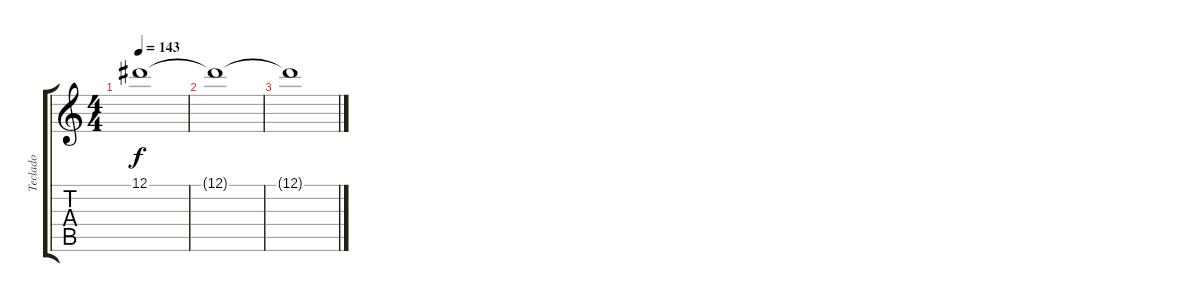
\track ("Teclado" "Teclado") {instrument acousticguitarsteel}
\staff {score tabs}
\tuning (Eb4 Bb3 Gb3 Db3 Ab2 Eb2) {hide}
\ts (4 4)
\tempo 143
\clef g2
\ks c
12.1.1{dy f volume 0} |
12.1{t}.1 |
12.1{t}.1
